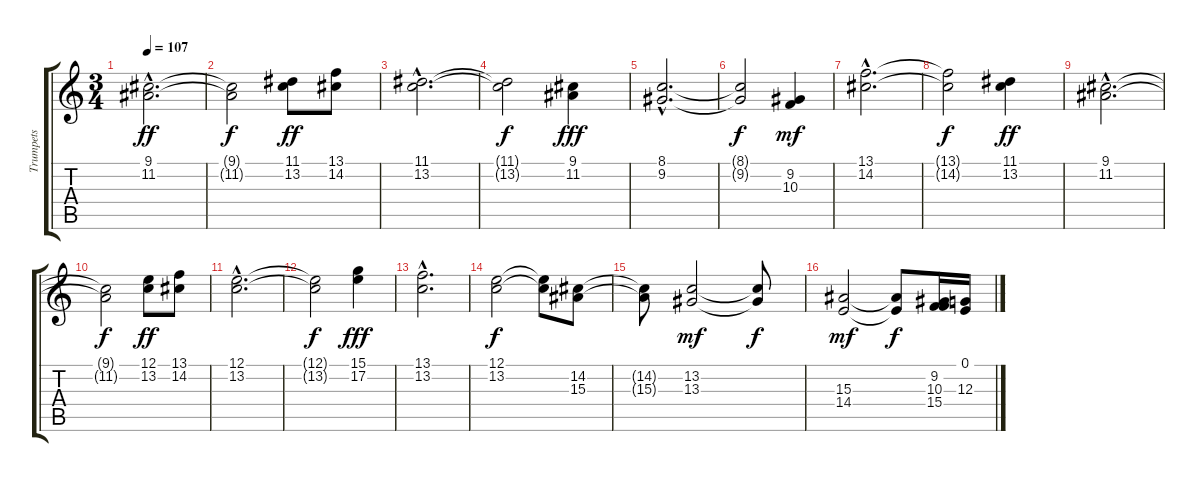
\track ("Trumpets " "Trumpets ") {instrument mutedtrumpet}
\staff {score tabs}
\tuning (E4 B3 G3 D3 A2 E2) {hide}
\ts (3 4)
\tempo 107
\clef g2
\ks c
(9.1{hac} 11.2{hac}).2{d dy ff} |
(9.1{t} 11.2{t}).2{dy f} (11.1 13.2).8{dy ff} (13.1 14.2).8 |
(11.1{hac} 13.2{hac}).2{d} |
(11.1{t} 13.2{t}).2{dy f} (9.1 11.2).4{dy fff} |
(8.1{hac} 9.2{hac}).2{d} |
(8.1{t} 9.2{t}).2{dy f} (9.2 10.3).4{dy mf} |
(13.1{hac} 14.2{hac}).2{d} |
(13.1{t} 14.2{t}).2{dy f} (11.1 13.2).4{dy ff} |
(9.1{hac} 11.2{hac}).2{d} |
(9.1{t} 11.2{t}).2{dy f} (12.1 13.2).8{dy ff} (13.1 14.2).8 |
(12.1{hac} 13.2{hac}).2{d} |
(12.1{t} 13.2{t}).2{dy f} (15.1 17.2).4{dy fff} |
(13.1{hac} 13.2{hac}).2{d} |
(12.1 13.2).2{dy f} (12.1{t} 13.2{t}).8 (14.2 15.3).8 |
(14.2{t} 15.3{t}).8 (13.2 13.3).2{dy mf} (13.2{t} 13.3{t}).8{dy f} |
(15.3 14.4).2{dy mf} (15.3{t} 14.4{t}).8{dy f} (9.2 10.3 15.4).16 (0.1 12.3).16
